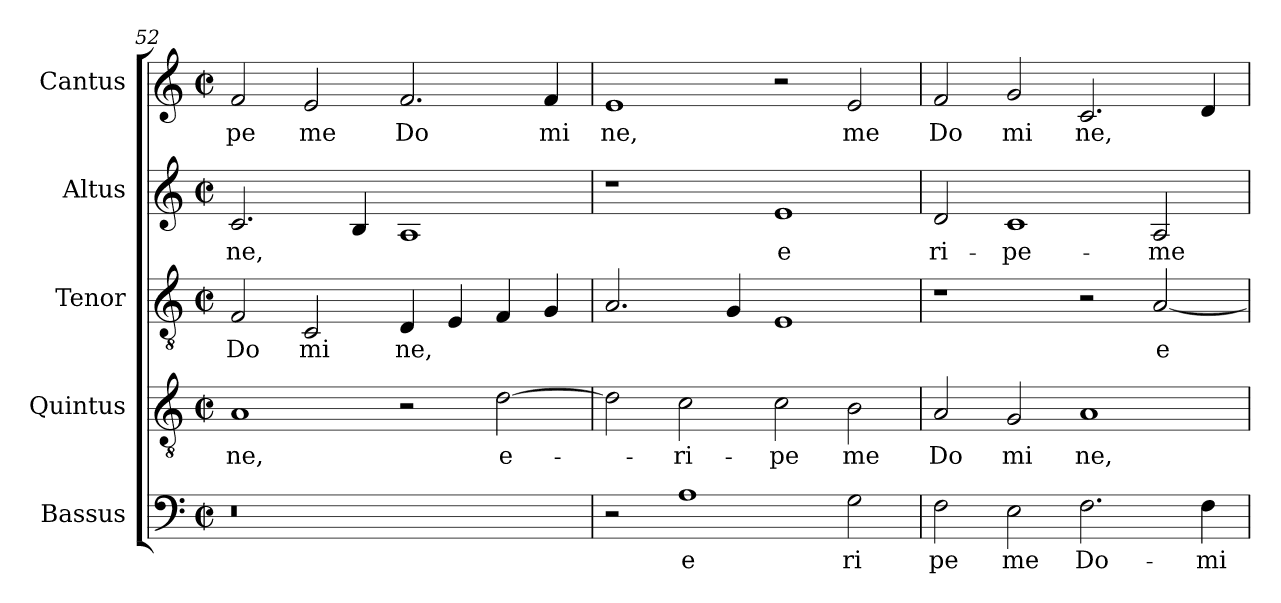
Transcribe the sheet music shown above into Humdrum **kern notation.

**kern	**text	**kern	**text	**kern	**text	**kern	**text	**kern	**text
*part5	*part5	*part4	*part4	*part3	*part3	*part2	*part2	*part1	*part1
*staff5	*staff5	*staff4	*staff4	*staff3	*staff3	*staff2	*staff2	*staff1	*staff1
*I"Bassus	*	*I"Quintus	*	*I"Tenor	*	*I"Altus	*	*I"Cantus	*
*clefF4	*	*clefGv2	*	*clefGv2	*	*clefG2	*	*clefG2	*
*M2/2	*	*M2/2	*	*M2/2	*	*M2/2	*	*M2/2	*
*met(c|)	*	*met(c|)	*	*met(c|)	*	*met(c|)	*	*met(c|)	*
=52	=52	=52	=52	=52	=52	=52	=52	=52	=52
!	!	!	!LO:LY:b:cj	!	!LO:LY:b:cj	!	!LO:LY:b	!	!LO:LY:b:cj
0r	.	1A	-ne,	2F/	Do	2.c/	ne,	2f/	pe
!	!	!	!	!	!LO:LY:b:cj	!	!	!	!LO:LY:b:cj
.	.	.	.	2C/	mi	.	.	2e/	me
.	.	.	.	.	.	4B/	.	.	.
!	!	!	!	!	!LO:LY:b	!	!	!	!LO:LY:b:cj
.	.	2r	.	4D/	ne,	1A	.	2.f/	Do
.	.	.	.	4E/	.	.	.	.	.
!	!	!	!LO:LY:b:cj	!	!	!	!	!	!
.	.	[>2d\	e-	4F/	.	.	.	.	.
!	!	!	!	!	!	!	!	!	!LO:LY:b:cj
.	.	.	.	4G/	.	.	.	4f/	mi
=53	=53	=53	=53	=53	=53	=53	=53	=53	=53
!	!	!	!	!	!	!	!	!	!LO:LY:b:cj
2r	.	2d\]	.	2.A/	.	1r	.	1e	ne,
!	!LO:LY:b:cj	!	!LO:LY:b:cj	!	!	!	!	!	!
1A	e	2c\	-ri-	.	.	.	.	.	.
.	.	.	.	4G/	.	.	.	.	.
!	!	!	!LO:LY:b:cj	!	!	!	!LO:LY:b:cj	!	!
.	.	2c\	-pe	1E	.	1e	e	2r	.
!	!LO:LY:b:cj	!	!LO:LY:b:cj	!	!	!	!	!	!LO:LY:b:cj
2G\	ri	2B\	me	.	.	.	.	2e/	me
!!LO:PB:g=z
=54	=54	=54	=54	=54	=54	=54	=54	=54	=54
!	!LO:LY:b:cj	!	!LO:LY:b:cj	!	!	!	!LO:LY:b:cj	!	!LO:LY:b:cj
2F\	pe	2A/	Do	1r	.	2d/	ri-	2f/	Do
!	!LO:LY:b:cj	!	!LO:LY:b:cj	!	!	!	!LO:LY:b:cj	!	!LO:LY:b:cj
2E\	me	2G/	mi	.	.	1c	-pe-	2g/	mi
!	!LO:LY:b:cj	!	!LO:LY:b:cj	!	!	!	!	!	!LO:LY:b
2.F\	Do-	1A	ne,	2r	.	.	.	2.c/	ne,
!	!	!	!	!	!LO:LY:b:cj	!	!LO:LY:b:cj	!	!
.	.	.	.	[<2A/	e	2A/	-me	.	.
!	!LO:LY:b:cj	!	!	!	!	!	!	!	!
4F\	-mi-	.	.	.	.	.	.	4d/	.
=	=	=	=	=	=	=	=	=	=
*-	*-	*-	*-	*-	*-	*-	*-	*-	*-
